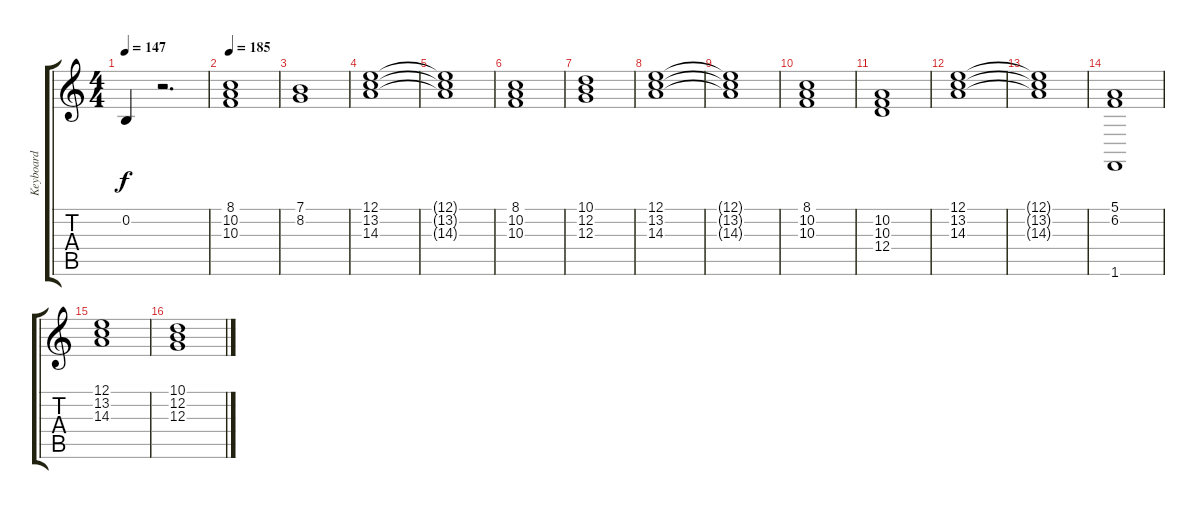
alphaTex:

\track ("Keyboard" "Keyboard") {instrument pad2warm}
\staff {score tabs}
\tuning (E4 B3 G3 D3 A2 E2) {hide}
\ts (4 4)
\tempo 147
\clef g2
\ks c
0.2{t}.4{dy f} r.2{d} |
\tempo 185
(8.1 10.2 10.3).1 |
(7.1 8.2).1 |
(12.1 13.2 14.3).1 |
(12.1{t} 13.2{t} 14.3{t}).1 |
(8.1 10.2 10.3).1 |
(10.1 12.2 12.3).1 |
(12.1 13.2 14.3).1 |
(12.1{t} 13.2{t} 14.3{t}).1 |
(8.1 10.2 10.3).1 |
(10.2 10.3 12.4).1 |
(12.1 13.2 14.3).1 |
(12.1{t} 13.2{t} 14.3{t}).1 |
(5.1 6.2 1.6).1 |
(12.1 13.2 14.3).1 |
(10.1 12.2 12.3).1
